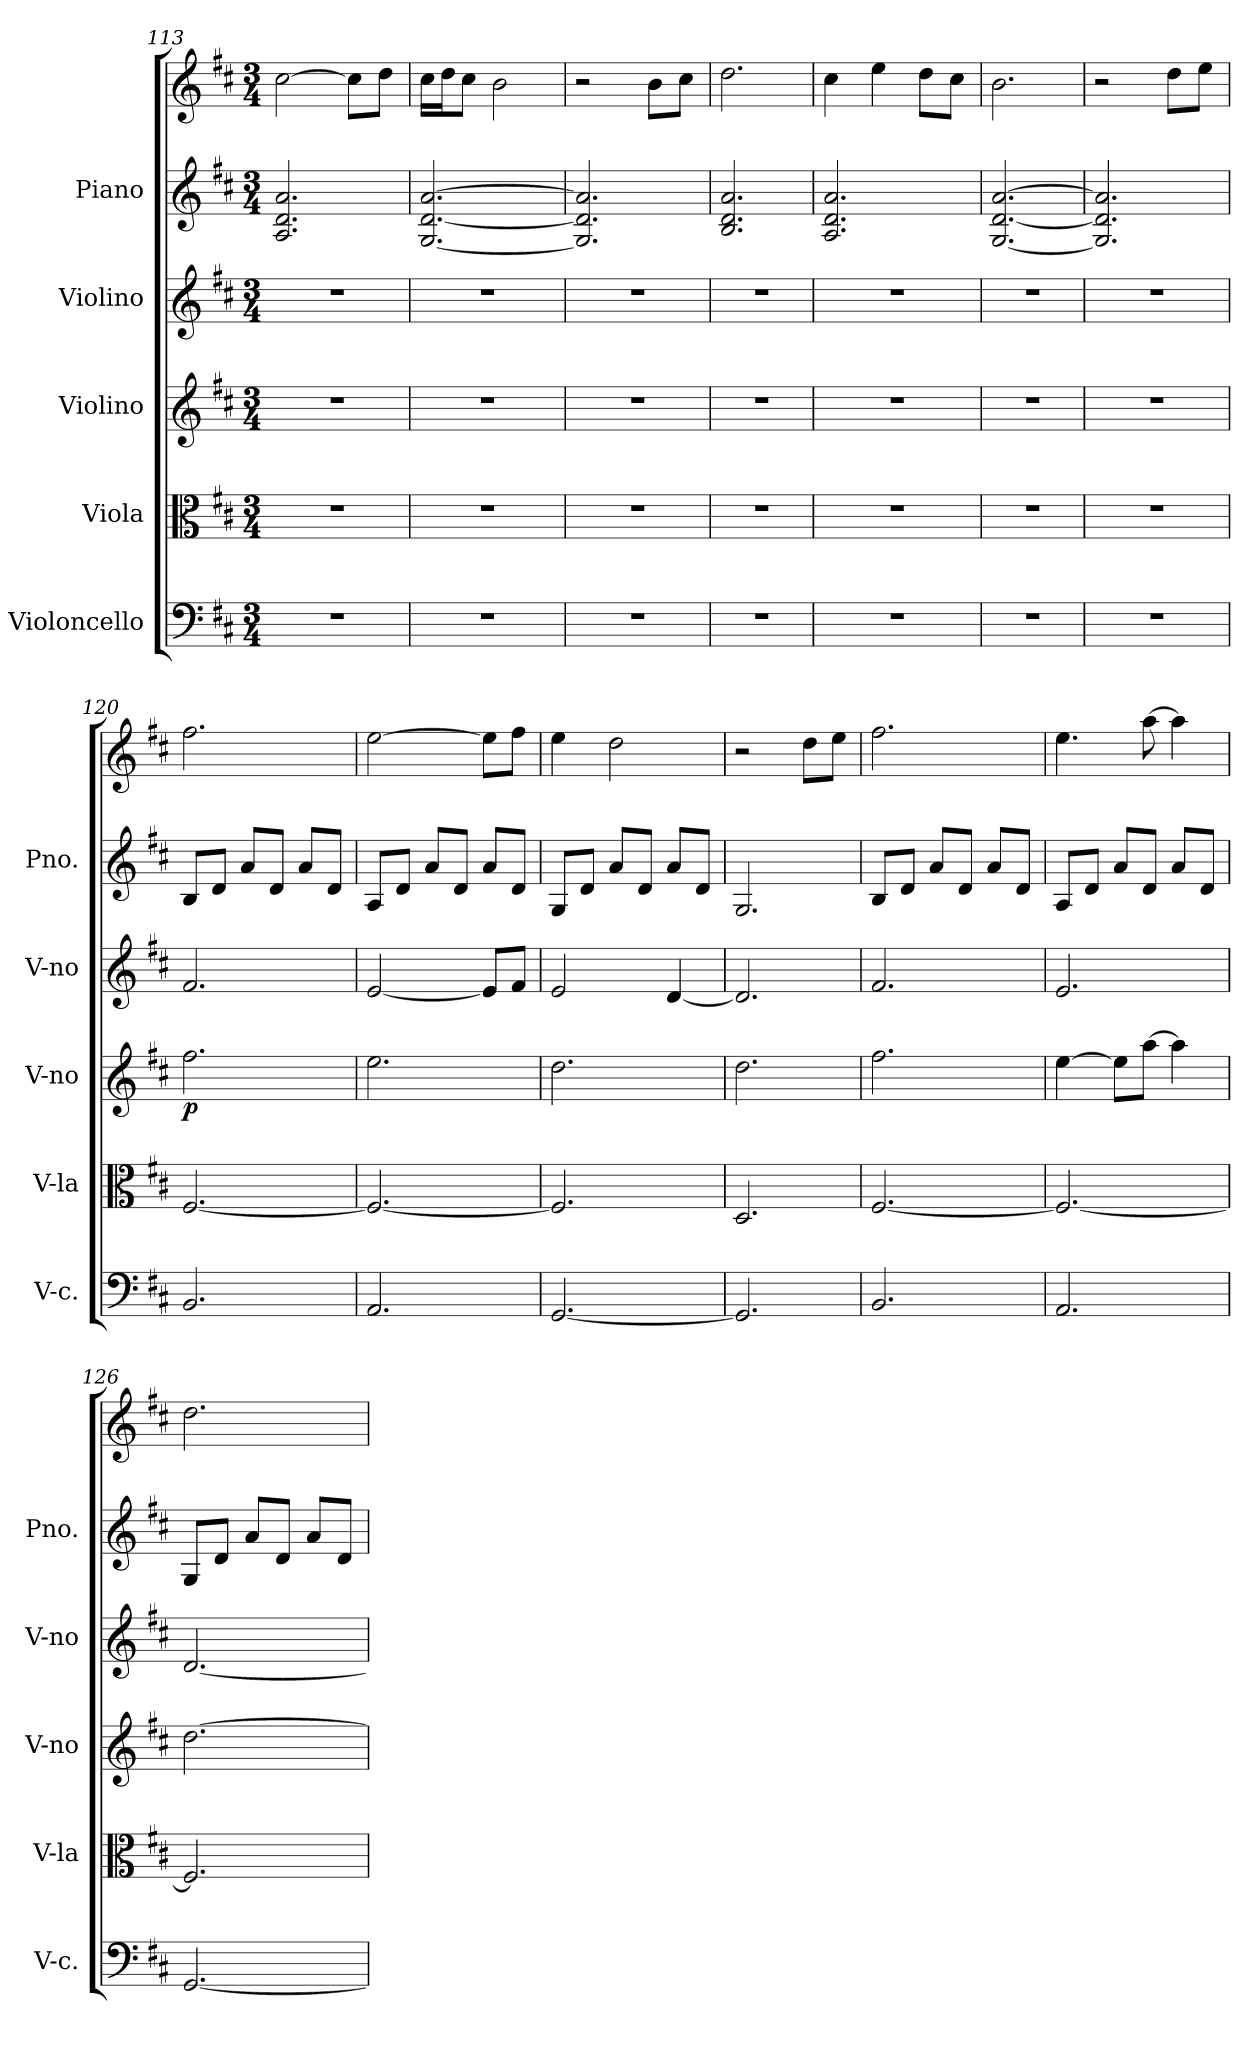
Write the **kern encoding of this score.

**kern	**kern	**kern	**dynam	**kern	**kern	**kern
*part5	*part4	*part3	*part3	*part2	*part1	*part1
*staff6	*staff5	*staff4	*staff4	*staff3	*staff2	*staff1
*I"Violoncello	*I"Viola	*I"Violino	*	*I"Violino	*I"Piano	*
*I'V-c.	*I'V-la	*I'V-no	*	*I'V-no	*I'Pno.	*
*clefF4	*clefC3	*clefG2	*	*clefG2	*clefG2	*clefG2
*k[f#c#]	*k[f#c#]	*k[f#c#]	*	*k[f#c#]	*k[f#c#]	*k[f#c#]
*M3/4	*M3/4	*M3/4	*	*M3/4	*M3/4	*M3/4
=113	=113	=113	=113	=113	=113	=113
2.r	2.r	2.r	.	2.r	2.A/ 2.d/ 2.a/	[2cc#\
.	.	.	.	.	.	8cc#\L]
.	.	.	.	.	.	8dd\J
=114	=114	=114	=114	=114	=114	=114
2.r	2.r	2.r	.	2.r	[2.G/ [2.d/ [2.a/	16cc#\LL
.	.	.	.	.	.	16dd\J
.	.	.	.	.	.	8cc#\J
.	.	.	.	.	.	2b\
=115	=115	=115	=115	=115	=115	=115
2.r	2.r	2.r	.	2.r	2.G/] 2.d/] 2.a/]	2r
.	.	.	.	.	.	8b\L
.	.	.	.	.	.	8cc#\J
!!LO:PB:g=z
=116	=116	=116	=116	=116	=116	=116
2.r	2.r	2.r	.	2.r	2.B/ 2.d/ 2.a/	2.dd\
=117	=117	=117	=117	=117	=117	=117
2.r	2.r	2.r	.	2.r	2.A/ 2.d/ 2.a/	4cc#\
.	.	.	.	.	.	4ee\
.	.	.	.	.	.	8dd\L
.	.	.	.	.	.	8cc#\J
=118	=118	=118	=118	=118	=118	=118
2.r	2.r	2.r	.	2.r	[2.G/ [2.d/ [2.a/	2.b\
=119	=119	=119	=119	=119	=119	=119
2.r	2.r	2.r	.	2.r	2.G/] 2.d/] 2.a/]	2r
.	.	.	.	.	.	8dd\L
.	.	.	.	.	.	8ee\J
=120	=120	=120	=120	=120	=120	=120
!	!	!	!LO:DY:b	!	!	!
2.BB/	[2.F#/	2.ff#\	p	2.f#/	8B/L	2.ff#\
.	.	.	.	.	8d/J	.
.	.	.	.	.	8a/L	.
.	.	.	.	.	8d/J	.
.	.	.	.	.	8a/L	.
.	.	.	.	.	8d/J	.
=121	=121	=121	=121	=121	=121	=121
2.AA/	2.F#/_	2.ee\	.	[2e/	8A/L	[2ee\
.	.	.	.	.	8d/J	.
.	.	.	.	.	8a/L	.
.	.	.	.	.	8d/J	.
.	.	.	.	8e/L]	8a/L	8ee\L]
.	.	.	.	8f#/J	8d/J	8ff#\J
=122	=122	=122	=122	=122	=122	=122
[2.GG/	2.F#/]	2.dd\	.	2e/	8G/L	4ee\
.	.	.	.	.	8d/J	.
.	.	.	.	.	8a/L	2dd\
.	.	.	.	.	8d/J	.
.	.	.	.	[4d/	8a/L	.
.	.	.	.	.	8d/J	.
=123	=123	=123	=123	=123	=123	=123
2.GG/]	2.D/	2.dd\	.	2.d/]	2.G/	2r
.	.	.	.	.	.	8dd\L
.	.	.	.	.	.	8ee\J
!!LO:LB:g=z
=124	=124	=124	=124	=124	=124	=124
2.BB/	[2.F#/	2.ff#\	.	2.f#/	8B/L	2.ff#\
.	.	.	.	.	8d/J	.
.	.	.	.	.	8a/L	.
.	.	.	.	.	8d/J	.
.	.	.	.	.	8a/L	.
.	.	.	.	.	8d/J	.
=125	=125	=125	=125	=125	=125	=125
2.AA/	2.F#/_	[4ee\	.	2.e/	8A/L	4.ee\
.	.	.	.	.	8d/J	.
.	.	8ee\L]	.	.	8a/L	.
.	.	[8aa\J	.	.	8d/J	[8aa\
.	.	4aa\]	.	.	8a/L	4aa\]
.	.	.	.	.	8d/J	.
=126	=126	=126	=126	=126	=126	=126
[2.GG/	2.F#/]	[2.dd\	.	[2.d/	8G/L	2.dd\
.	.	.	.	.	8d/J	.
.	.	.	.	.	8a/L	.
.	.	.	.	.	8d/J	.
.	.	.	.	.	8a/L	.
.	.	.	.	.	8d/J	.
=	=	=	=	=	=	=
*-	*-	*-	*-	*-	*-	*-
